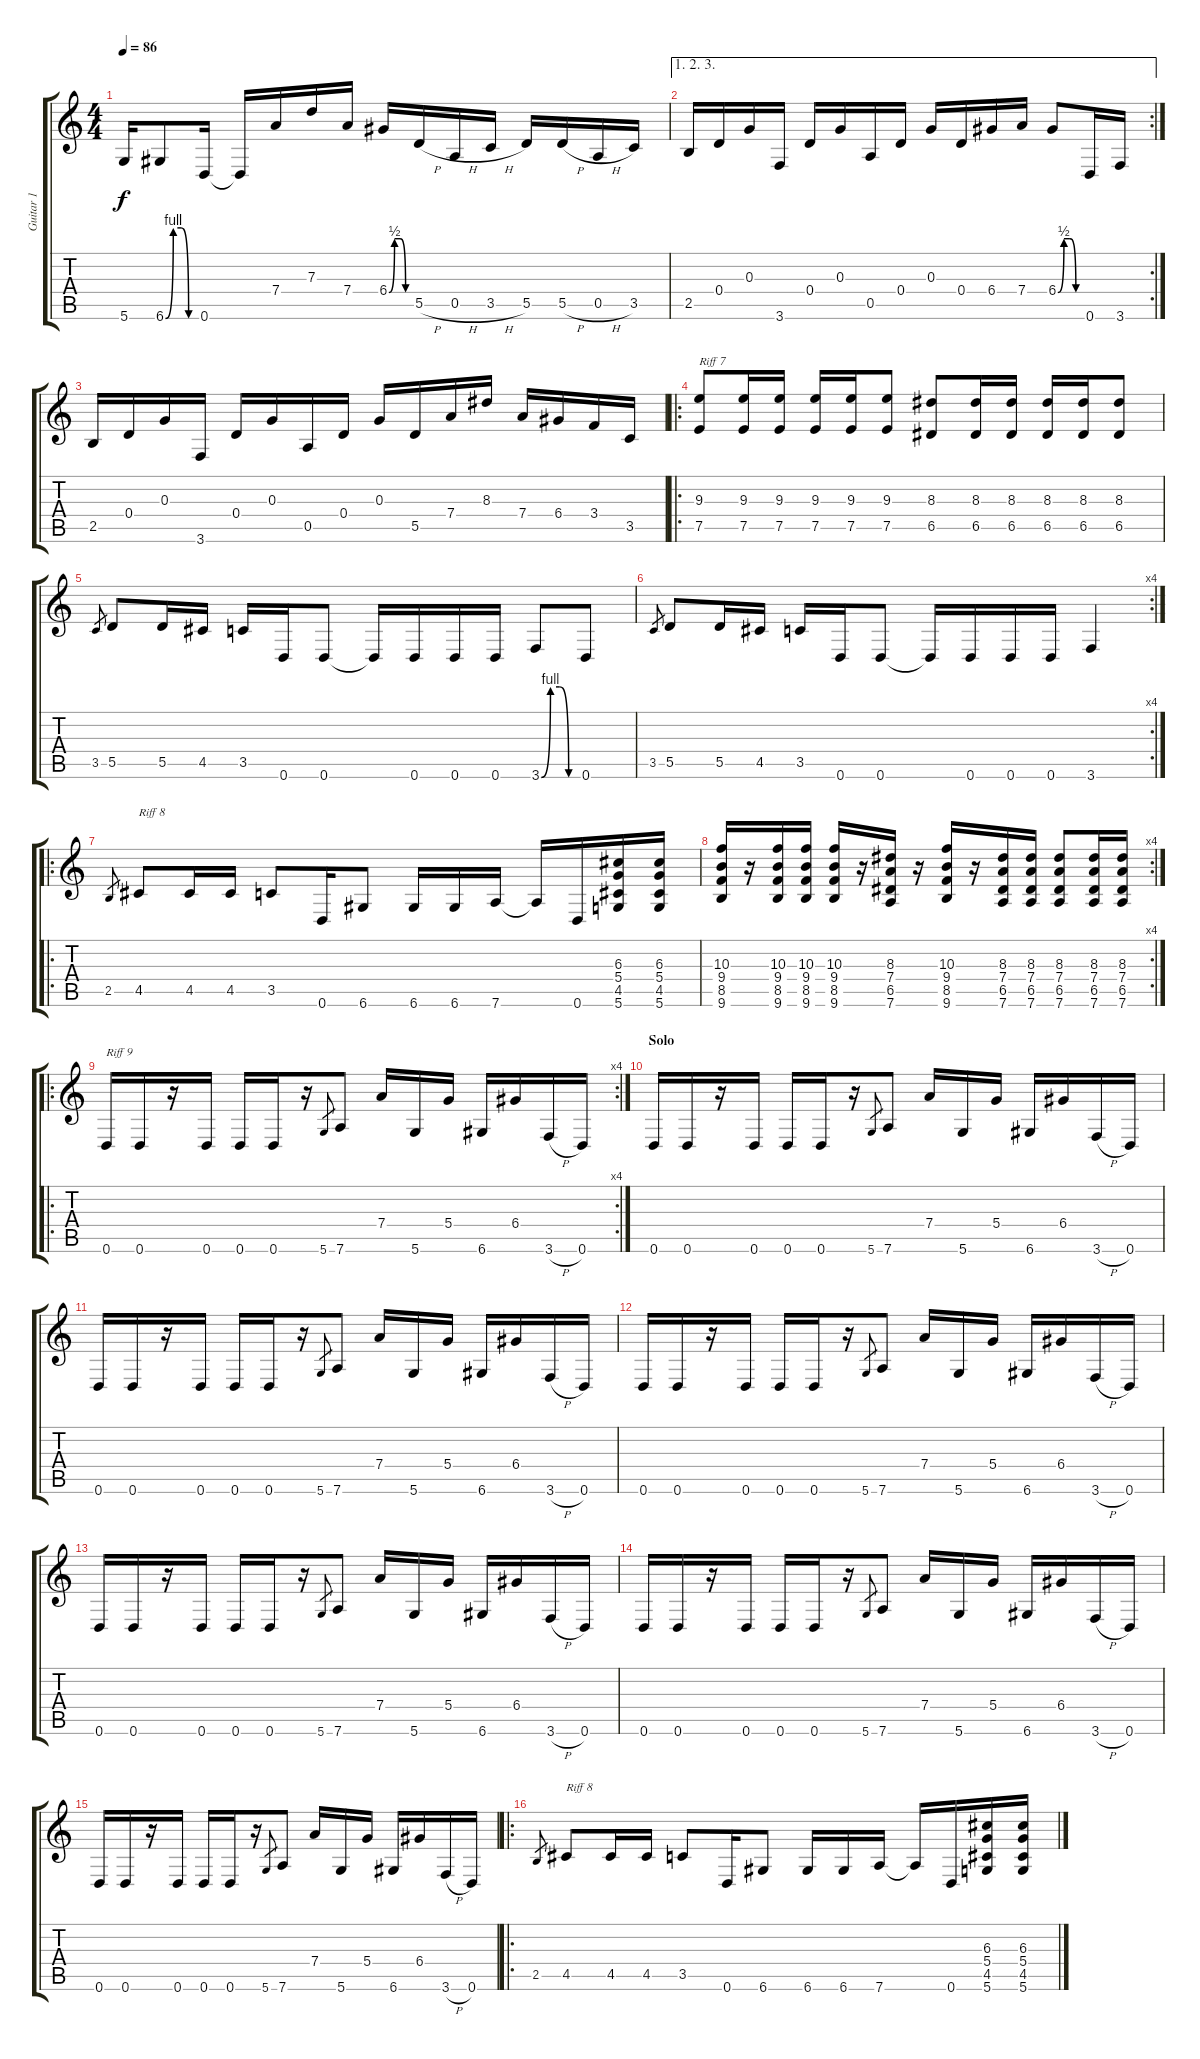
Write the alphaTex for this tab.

\track ("Guitar 1" "Guitar 1") {instrument distortionguitar}
\staff {score tabs}
\tuning (E4 B3 G3 D3 A2 D2) {hide}
\ts (4 4)
\tempo 86
\clef g2
\ks c
5.6.16{dy f} 6.6{be (custom 0 0 15 4 30 4 45 0 60 0)}.8 0.6.16 0.6{t}.16 7.4.16 7.3.16 7.4.16 6.4{be (custom 0 0 15 2 30 2 45 0 60 0)}.16 5.5{h}.16 0.5{h}.16 3.5{h}.16 5.5.16 5.5{h}.16 0.5{h}.16 3.5.16 |
\ae (1 2 3)
\rc 2
2.5.16 0.4.16 0.3.16 3.6.16 0.4.16 0.3.16 0.5.16 0.4.16 0.3.16 0.4.16 6.4.16 7.4.16 6.4{be (custom 0 0 15 2 30 2 45 0 60 0)}.8 0.6.16 3.6.16 |
2.5.16 0.4.16 0.3.16 3.6.16 0.4.16 0.3.16 0.5.16 0.4.16 0.3.16 5.5.16 7.4.16 8.3.16 7.4.16 6.4.16 3.4.16 3.5.16 |
\ro
(9.3 7.5).8{txt "Riff 7"} (9.3 7.5).16 (9.3 7.5).16 (9.3 7.5).16 (9.3 7.5).16 (9.3 7.5).8 (8.3 6.5).8 (8.3 6.5).16 (8.3 6.5).16 (8.3 6.5).16 (8.3 6.5).16 (8.3 6.5).8 |
3.5.8{gr} 5.5.8 5.5.16 4.5.16 3.5.16 0.6.16 0.6.8 0.6{t}.16 0.6.16 0.6.16 0.6.16 3.6{be (custom 0 0 15 4 30 4 45 0 60 0)}.8 0.6.8 |
\rc 4
3.5.8{gr} 5.5.8 5.5.16 4.5.16 3.5.16 0.6.16 0.6.8 0.6{t}.16 0.6.16 0.6.16 0.6.16 3.6.4 |
\ro
2.5.8{gr} 4.5.8{txt "Riff 8"} 4.5.16 4.5.16 3.5.8 0.6.16 6.6.8 6.6.16 6.6.16 7.6.16 7.6{t}.16 0.6.16 (6.3 5.4 4.5 5.6).16 (6.3 5.4 4.5 5.6).16 |
\rc 4
(10.3 9.4 8.5 9.6).16 r.16 (10.3 9.4 8.5 9.6).16 (10.3 9.4 8.5 9.6).16 (10.3 9.4 8.5 9.6).16 r.16 (8.3 7.4 6.5 7.6).16 r.16 (10.3 9.4 8.5 9.6).16 r.16 (8.3 7.4 6.5 7.6).16 (8.3 7.4 6.5 7.6).16 (8.3 7.4 6.5 7.6).8 (8.3 7.4 6.5 7.6).16 (8.3 7.4 6.5 7.6).16 |
\ro
\rc 4
0.6.16{txt "Riff 9"} 0.6.16 r.16 0.6.16 0.6.16 0.6.16 r.16 5.6.8{gr} 7.6.8 7.4.16 5.6.16 5.4.16 6.6.16 6.4.16 3.6{h}.16 0.6.16 |
\section ("" "Solo")
0.6.16 0.6.16 r.16 0.6.16 0.6.16 0.6.16 r.16 5.6.8{gr} 7.6.8 7.4.16 5.6.16 5.4.16 6.6.16 6.4.16 3.6{h}.16 0.6.16 |
0.6.16 0.6.16 r.16 0.6.16 0.6.16 0.6.16 r.16 5.6.8{gr} 7.6.8 7.4.16 5.6.16 5.4.16 6.6.16 6.4.16 3.6{h}.16 0.6.16 |
0.6.16 0.6.16 r.16 0.6.16 0.6.16 0.6.16 r.16 5.6.8{gr} 7.6.8 7.4.16 5.6.16 5.4.16 6.6.16 6.4.16 3.6{h}.16 0.6.16 |
0.6.16 0.6.16 r.16 0.6.16 0.6.16 0.6.16 r.16 5.6.8{gr} 7.6.8 7.4.16 5.6.16 5.4.16 6.6.16 6.4.16 3.6{h}.16 0.6.16 |
0.6.16 0.6.16 r.16 0.6.16 0.6.16 0.6.16 r.16 5.6.8{gr} 7.6.8 7.4.16 5.6.16 5.4.16 6.6.16 6.4.16 3.6{h}.16 0.6.16 |
0.6.16 0.6.16 r.16 0.6.16 0.6.16 0.6.16 r.16 5.6.8{gr} 7.6.8 7.4.16 5.6.16 5.4.16 6.6.16 6.4.16 3.6{h}.16 0.6.16 |
\ro
2.5.8{gr} 4.5.8{txt "Riff 8"} 4.5.16 4.5.16 3.5.8 0.6.16 6.6.8 6.6.16 6.6.16 7.6.16 7.6{t}.16 0.6.16 (6.3 5.4 4.5 5.6).16 (6.3 5.4 4.5 5.6).16
